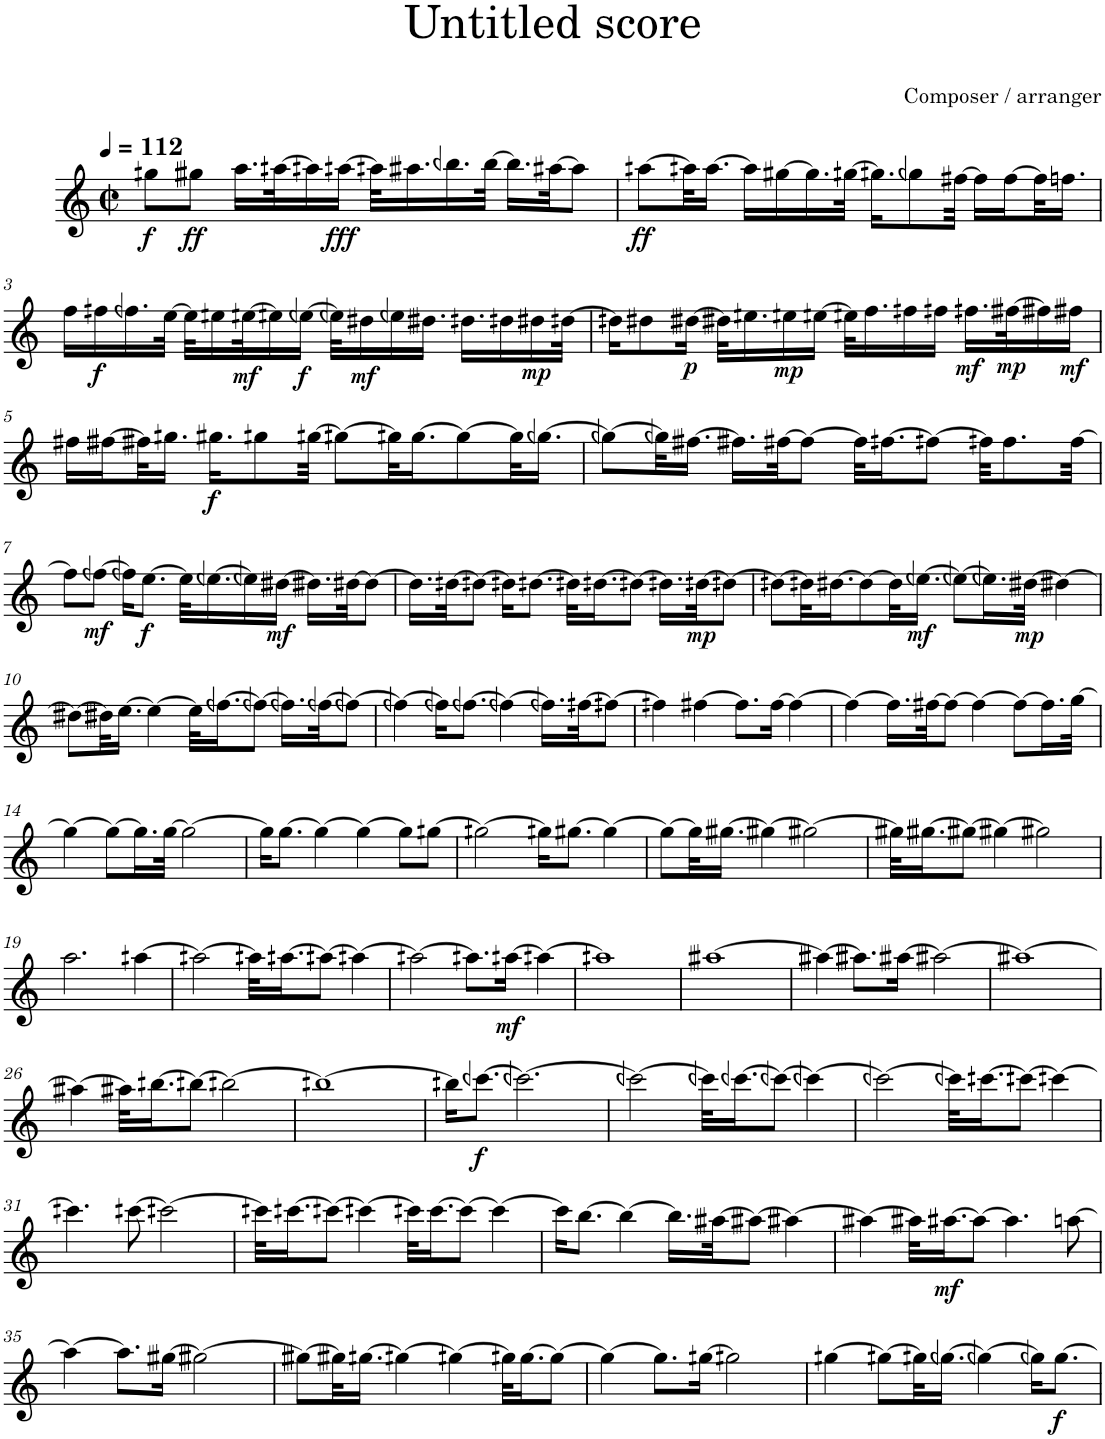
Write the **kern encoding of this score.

**kern	**dynam
*part1	*part1
*staff1	*staff1
*I"Piano	*
*I'Pno.	*
*clefG2	*
*k[]	*
*M2/2	*
*met(c|)	*
*MM112	*
=1	=1
!	!LO:DY:b
8ggn\L	f
!	!LO:DY:b
8ggn\J	ff
16.aa\LL	.
[32aan\K	.
16aan\]	.
!	!LO:DY:b
[16aan\JJ	fff
32aan\KLL]	.
16.aan\	.
16.bbn\	.
[32bb\JJk	.
16.bb\LL]	.
[32aa#X\JK	.
8aa#\J]	.
=2	=2
!	!LO:DY:b
[8aan\L	ff
32aan\KL]	.
[16.aa\JJ	.
16aa\LL]	.
[16gg#X\	.
16.gg#\]	.
[32ggn\JJk	.
16.ggn\KL]	.
8ggn\	.
[32ff#X\Jkk	.
16ff#\LL]	.
[16ff#\	.
32ff#\K]	.
16.ffn\JJ	.
!!LO:LB:g=z
=3	=3
16ff\LL	.
!	!LO:DY:b
16ffn\	f
16.ffn\	.
[32ee\JJk	.
32ee\KLL]	.
16een\	.
!	!LO:DY:b
[32een\K	mf
16een\]	.
!	!LO:DY:b
[16een\JJ	f
32een\KLL]	.
!	!LO:DY:b
16dd#X\	mf
16een\	.
16.ddn\JJ	.
16.ddn\LL	.
16ddn\	.
!	!LO:DY:b
16dd#X\	mp
[32ddn\JJk	.
=4	=4
16ddn\KL]	.
8dd#X\	.
!	!LO:DY:b
[16ddn\Jk	p
32ddn\KLL]	.
16.een\	.
!	!LO:DY:b
16een\	mp
[16een\JJ	.
32een\KLL]	.
16.ff\	.
16ffn\	.
16ffn\JJ	.
!	!LO:DY:b
16.ffn\LL	mf
!	!LO:DY:b
[32ffn\K	mp
16ffn\]	.
!	!LO:DY:b
16ffn\JJ	mf
!!LO:LB:g=z
=5	=5
16ff#X\LL	.
[16ffn\	.
32ffn\K]	.
16.ggn\JJ	.
!	!LO:DY:b
16.gg#X\KL	f
8ggn\	.
[32ggn\Jkk	.
8ggn\L_	.
32ggn\KL]	.
[16.gg\J	.
8gg\_	.
32gg\KL]	.
[16.ggn\JJ	.
=6	=6
8ggn\L_	.
32ggn\KL]	.
[16.ffn\JJ	.
16.ffn\LL]	.
[32ff#X\JK	.
8ff#\J_	.
32ff#\KLL]	.
[16.ffn\J	.
8ffn\J_	.
32ffn\KKL]	.
8.ff\	.
[32ff\Jkk	.
!!LO:LB:g=z
=7	=7
8ff\L]	.
!	!LO:DY:b
[8ffn\J	mf
16ffn\KL]	.
!	!LO:DY:b
[8.ee\J	f
32ee\KLL]	.
[16.een\	.
16een\]	.
!	!LO:DY:b
[16ddn\JJ	mf
16.ddn\LL]	.
[32dd#X\JK	.
8dd#\J_	.
=8	=8
16.dd#\LL]	.
[32ddn\JK	.
8ddn\J_	.
16ddn\KL]	.
[8.ddn\J	.
32ddn\KLL]	.
[16.ddn\J	.
8ddn\J_	.
16.ddn\LL]	.
!	!LO:DY:b
[32ddn\JK	mp
8ddn\J_	.
=9	=9
8ddn\L_	.
32ddn\KL]	.
[16.dd#X\J	.
8dd#\_	.
32dd#\KL]	.
!	!LO:DY:b
[16.een\JJ	mf
8een\L_	.
16.een\L]	.
!	!LO:DY:b
[32ddn\JJk	mp
4ddn\_	.
!!LO:LB:g=z
=10	=10
8ddn\L_	.
32ddn\KL]	.
[16.ee\JJ	.
4ee\_	.
32ee\KLL]	.
[16.ffn\J	.
8ffn\J_	.
16.ffn\LL]	.
[32ffn\JK	.
8ffn\J_	.
=11	=11
4ffn\_	.
16ffn\KL]	.
[8.ffn\J	.
4ffn\_	.
16.ffn\LL]	.
[32ffn\JK	.
8ffn\J_	.
=12	=12
4ffn\]	.
[4ff#X\	.
8.ff#\L]	.
[16ff#\Jk	.
4ff#\_	.
=13	=13
4ff#\_	.
16.ff#\LL]	.
[32ff#X\JK	.
8ff#\J_	.
4ff#\_	.
8ff#\L_	.
16.ff#\L]	.
[32gg\JJk	.
!!LO:LB:g=z
=14	=14
4gg\_	.
8gg\L_	.
16.gg\L]	.
[32gg\JJk	.
2gg\_	.
=15	=15
16gg\KL]	.
[8.gg\J	.
4gg\_	.
4gg\_	.
8gg\L]	.
[8ggn\J	.
=16	=16
2ggn\_	.
16ggn\KL]	.
[8.gg#X\J	.
4gg#\_	.
=17	=17
8gg#\L_	.
32gg#\KL]	.
[16.ggn\JJ	.
4ggn\_	.
2ggn\_	.
=18	=18
32ggn\KLL]	.
[16.ggn\J	.
8ggn\J_	.
4ggn\_	.
2ggn\]	.
!!LO:LB:g=z
=19	=19
2.aa\	.
[4aan\	.
=20	=20
2aan\_	.
32aan\KLL]	.
[16.aan\J	.
8aan\J_	.
4aan\_	.
=21	=21
2aan\_	.
8.aan\L]	.
!	!LO:DY:b
[16aan\Jk	mf
4aan\_	.
=22	=22
1aan]	.
=23	=23
[1aan	.
=24	=24
4aan\_	.
8.aan\L]	.
[16aan\Jk	.
2aan\_	.
=25	=25
1aan_	.
!!LO:LB:g=z
=26	=26
4aan\_	.
32aan\KLL]	.
[16.bbn\J	.
8bbn\J_	.
2bbn\_	.
=27	=27
1bbn_	.
=28	=28
16bbn\KL]	.
!	!LO:DY:b
[8.cccn\J	f
2.cccn\_	.
=29	=29
2cccn\_	.
32cccn\KLL]	.
[16.cccn\J	.
8cccn\J_	.
4cccn\_	.
=30	=30
2cccn\_	.
32cccn\KLL]	.
[16.cccn\J	.
8cccn\J_	.
4cccn\_	.
!!LO:LB:g=z
=31	=31
4.cccn\]	.
[8cccn\	.
2cccn\_	.
=32	=32
32cccn\KLL]	.
[16.cccn\J	.
8cccn\J_	.
4cccn\_	.
32cccn\KLL]	.
[16.ccc\J	.
8ccc\J_	.
4ccc\_	.
=33	=33
16ccc\KL]	.
[8.bb\J	.
4bb\_	.
16.bb\LL]	.
[32aan\JK	.
8aan\J_	.
4aan\_	.
=34	=34
4aan\_	.
32aan\KLL]	.
!	!LO:DY:b
[16.aa#X\J	mf
8aa#\J_	.
4.aa#\]	.
[8aan\	.
!!LO:LB:g=z
=35	=35
4aa\_	.
8.aa\L]	.
[16ggn\Jk	.
2ggn\_	.
=36	=36
8ggn\L_	.
32ggn\KL]	.
[16.ggn\JJ	.
4ggn\_	.
4ggn\_	.
32ggn\KLL]	.
[16.gg\J	.
8gg\J_	.
=37	=37
4gg\_	.
8.gg\L]	.
[16ggn\Jk	.
2ggn\]	.
=38	=38
[4ggn\	.
8ggn\L_	.
32ggn\KL]	.
[16.ggn\JJ	.
4ggn\_	.
16ggn\KL]	.
!	!LO:DY:b
[8.gg\J	f
=	=
*-	*-
